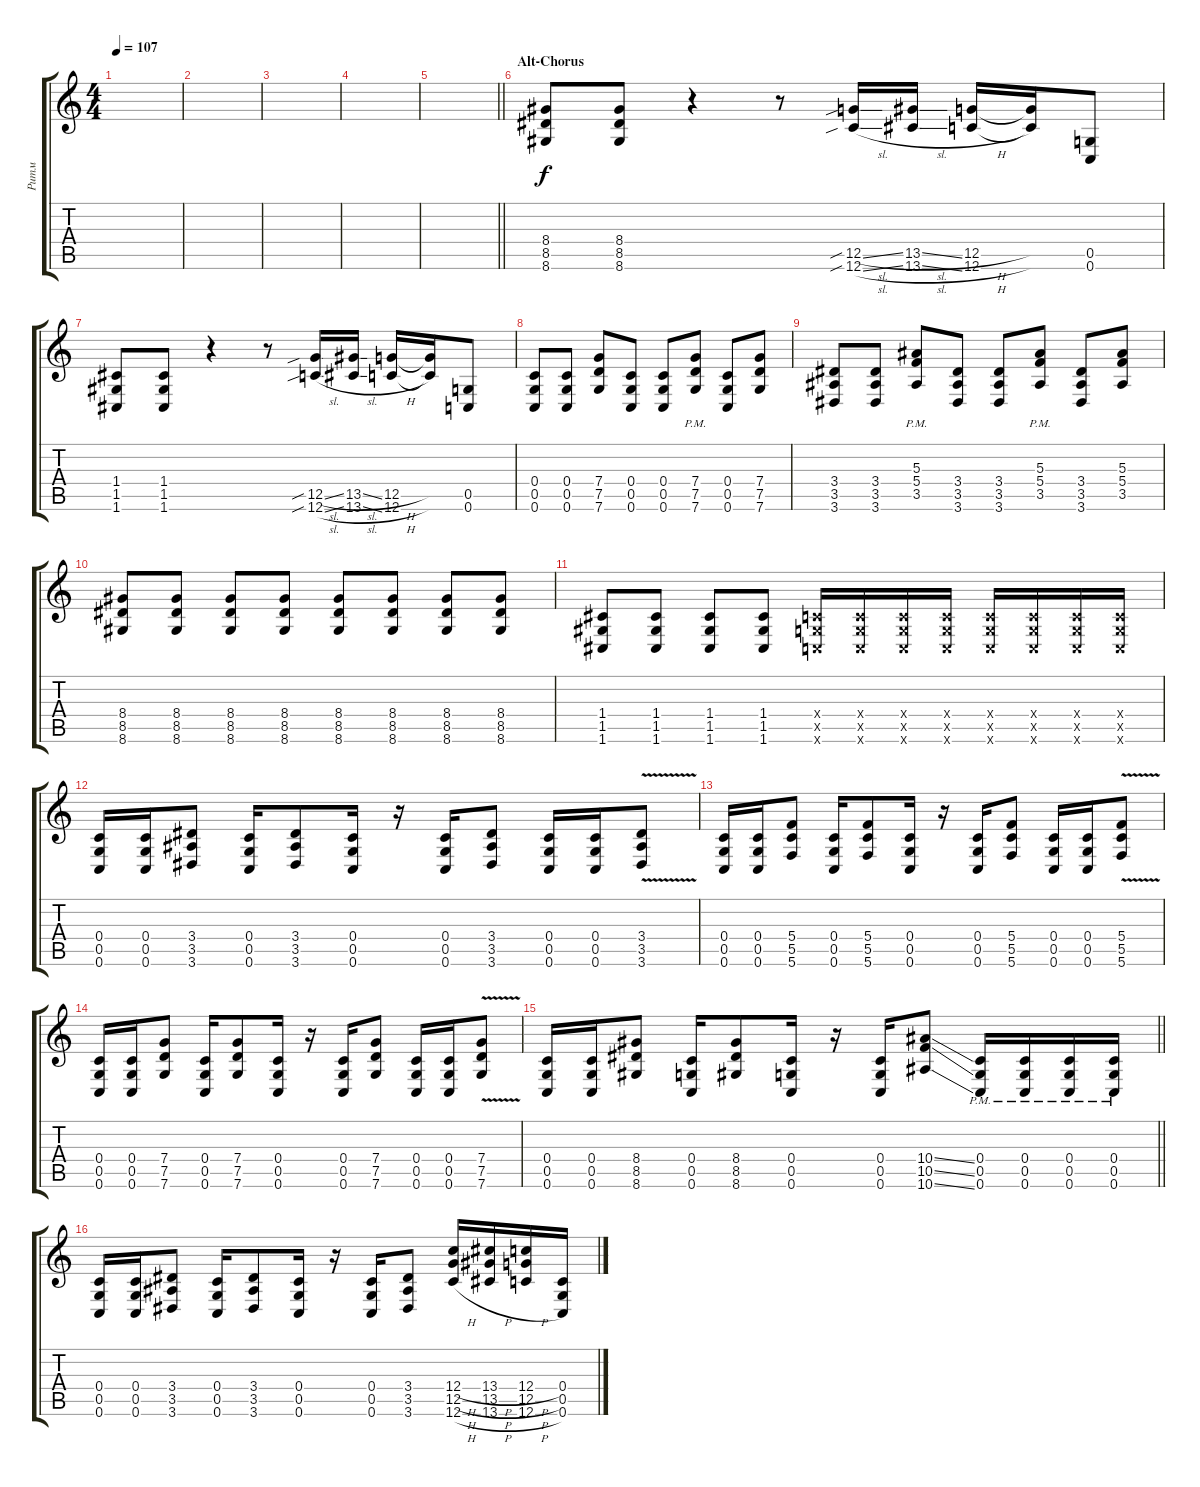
\track ("Ритм" "Ритм") {instrument distortionguitar}
\staff {score tabs}
\tuning (D4 A3 F3 C3 G2 C2) {hide}
\ts (4 4)
\tempo 107
\clef g2
\ks c
|
|
|
|
\barLineRight lightlight
|
\section ("" "Alt-Chorus")
(8.4 8.5 8.6).8 (8.4 8.5 8.6).8 r.4 r.8 (12.5{sib sl} 12.6{sib sl}).16 (13.5{sl} 13.6{sl}).16 (12.5{h} 12.6{h}).16 (12.5{t} 12.6{t}).16 (0.5 0.6).8 |
(1.4 1.5 1.6).8 (1.4 1.5 1.6).8 r.4 r.8 (12.5{sib sl} 12.6{sib sl}).16 (13.5{sl} 13.6{sl}).16 (12.5{h} 12.6{h}).16 (12.5{t} 12.6{t}).16 (0.5 0.6).8 |
(0.4 0.5 0.6).8 (0.4 0.5 0.6).8 (7.4 7.5 7.6).8 (0.4 0.5 0.6).8 (0.4 0.5 0.6).8 (7.4{pm} 7.5 7.6).8 (0.4 0.5 0.6).8 (7.4 7.5 7.6).8 |
(3.4 3.5 3.6).8 (3.4 3.5 3.6).8 (5.3 5.4 3.5{pm}).8 (3.4 3.5 3.6).8 (3.4 3.5 3.6).8 (5.3 5.4 3.5{pm}).8 (3.4 3.5 3.6).8 (5.3 5.4 3.5).8 |
(8.4 8.5 8.6).8 (8.4 8.5 8.6).8 (8.4 8.5 8.6).8 (8.4 8.5 8.6).8 (8.4 8.5 8.6).8 (8.4 8.5 8.6).8 (8.4 8.5 8.6).8 (8.4 8.5 8.6).8 |
(1.4 1.5 1.6).8 (1.4 1.5 1.6).8 (1.4 1.5 1.6).8 (1.4 1.5 1.6).8 (0.4{x} 0.5{x} 0.6{x}).16 (0.4{x} 0.5{x} 0.6{x}).16 (0.4{x} 0.5{x} 0.6{x}).16 (0.4{x} 0.5{x} 0.6{x}).16 (0.4{x} 0.5{x} 0.6{x}).16 (0.4{x} 0.5{x} 0.6{x}).16 (0.4{x} 0.5{x} 0.6{x}).16 (0.4{x} 0.5{x} 0.6{x}).16 |
(0.4 0.5 0.6).16 (0.4 0.5 0.6).16 (3.4 3.5 3.6).8 (0.4 0.5 0.6).16 (3.4 3.5 3.6).8 (0.4 0.5 0.6).16 r.16 (0.4 0.5 0.6).16 (3.4 3.5 3.6).8 (0.4 0.5 0.6).16 (0.4 0.5 0.6).16 (3.4{v} 3.5 3.6).8 |
(0.4 0.5 0.6).16 (0.4 0.5 0.6).16 (5.4 5.5 5.6).8 (0.4 0.5 0.6).16 (5.4 5.5 5.6).8 (0.4 0.5 0.6).16 r.16 (0.4 0.5 0.6).16 (5.4 5.5 5.6).8 (0.4 0.5 0.6).16 (0.4 0.5 0.6).16 (5.4 5.5{v} 5.6).8 |
(0.4 0.5 0.6).16 (0.4 0.5 0.6).16 (7.4 7.5 7.6).8 (0.4 0.5 0.6).16 (7.4 7.5 7.6).8 (0.4 0.5 0.6).16 r.16 (0.4 0.5 0.6).16 (7.4 7.5 7.6).8 (0.4 0.5 0.6).16 (0.4 0.5 0.6).16 (7.4 7.5 7.6{v}).8 |
\barLineRight lightlight
(0.4 0.5 0.6).16 (0.4 0.5 0.6).16 (8.4 8.5 8.6).8 (0.4 0.5 0.6).16 (8.4 8.5 8.6).8 (0.4 0.5 0.6).16 r.16 (0.4 0.5 0.6).16 (10.4{ss} 10.5{ss} 10.6{ss}).8 (0.4{pm} 0.5{pm} 0.6{pm}).16 (0.4{pm} 0.5{pm} 0.6{pm}).16 (0.4{pm} 0.5{pm} 0.6{pm}).16 (0.4{pm} 0.5{pm} 0.6{pm}).16 |
(0.4 0.5 0.6).16 (0.4 0.5 0.6).16 (3.4 3.5 3.6).8 (0.4 0.5 0.6).16 (3.4 3.5 3.6).8 (0.4 0.5 0.6).16 r.16 (0.4 0.5 0.6).16 (3.4 3.5 3.6).8 (12.4{h} 12.5{h} 12.6{h}).16 (13.4{h} 13.5{h} 13.6{h}).16 (12.4{h} 12.5{h} 12.6{h}).16 (0.4 0.5 0.6).16
